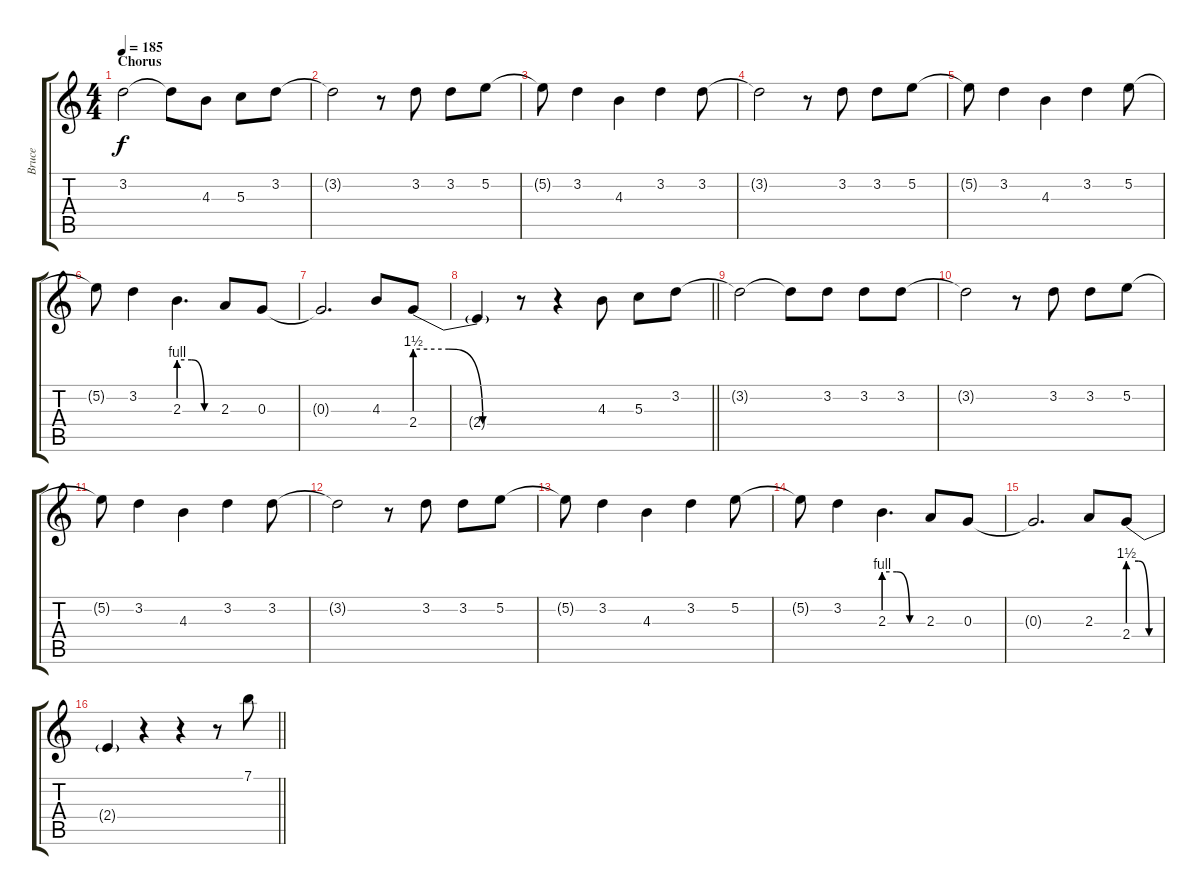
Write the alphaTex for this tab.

\track ("Bruce" "Bruce") {instrument electricguitarclean}
\staff {score tabs}
\tuning (E4 B3 G3 D3 A2 E2) {hide}
\ts (4 4)
\section ("" "Chorus")
\tempo 185
\clef g2
\ks c
3.2{t}.2{dy f} 3.2{t}.8 4.3.8 5.3.8 3.2.8 |
3.2{t}.2 r.8 3.2.8 3.2.8 5.2.8 |
5.2{t}.8 3.2.4 4.3.4 3.2.4 3.2.8 |
3.2{t}.2 r.8 3.2.8 3.2.8 5.2.8 |
5.2{t}.8 3.2.4 4.3.4 3.2.4 5.2.8 |
5.2{t}.8 3.2.4 2.3{be (custom 0 4 20 4 40 0 60 0)}.4{d} 2.3.8 0.3.8 |
0.3{t}.2{d} 4.3.8 2.4{be (custom 0 6 20 6 40 0 60 0)}.8 |
\barLineRight lightlight
2.4{t}.4 r.8 r.4 4.3.8 5.3.8 3.2.8 |
3.2{t}.2 3.2{t}.8 3.2.8 3.2.8 3.2.8 |
3.2{t}.2 r.8 3.2.8 3.2.8 5.2.8 |
5.2{t}.8 3.2.4 4.3.4 3.2.4 3.2.8 |
3.2{t}.2 r.8 3.2.8 3.2.8 5.2.8 |
5.2{t}.8 3.2.4 4.3.4 3.2.4 5.2.8 |
5.2{t}.8 3.2.4 2.3{be (custom 0 4 20 4 40 0 60 0)}.4{d} 2.3.8 0.3.8 |
0.3{t}.2{d} 2.3.8 2.4{be (custom 0 6 20 6 40 0 60 0)}.8 |
\barLineRight lightlight
2.4{t}.4 r.4 r.4 r.8 7.1.8
